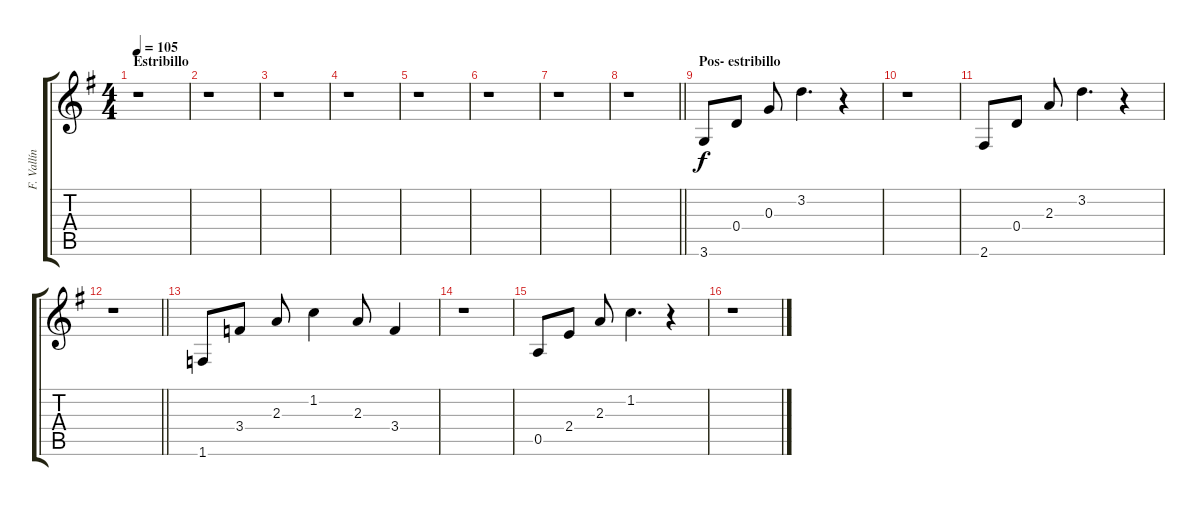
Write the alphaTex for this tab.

\track ("F. Vallín (G. Eléctrica)" "F. Vallín ") {instrument electricguitarclean}
\staff {score tabs}
\tuning (E4 B3 G3 D3 A2 E2) {hide}
\ts (4 4)
\section ("" "Estribillo")
\tempo 105
\clef g2
\ks g
r.1{dy f} |
r.1 |
r.1 |
r.1 |
r.1 |
r.1 |
r.1 |
\barLineRight lightlight
r.1 |
\section ("" "Pos- estribillo")
3.6.8 0.4.8 0.3.8 3.2.4{d} r.4 |
r.1 |
2.6.8 0.4.8 2.3.8 3.2.4{d} r.4 |
\barLineRight lightlight
r.1 |
1.6.8 3.4.8 2.3.8 1.2.4 2.3.8 3.4.4 |
r.1 |
0.5.8 2.4.8 2.3.8 1.2.4{d} r.4 |
r.1
